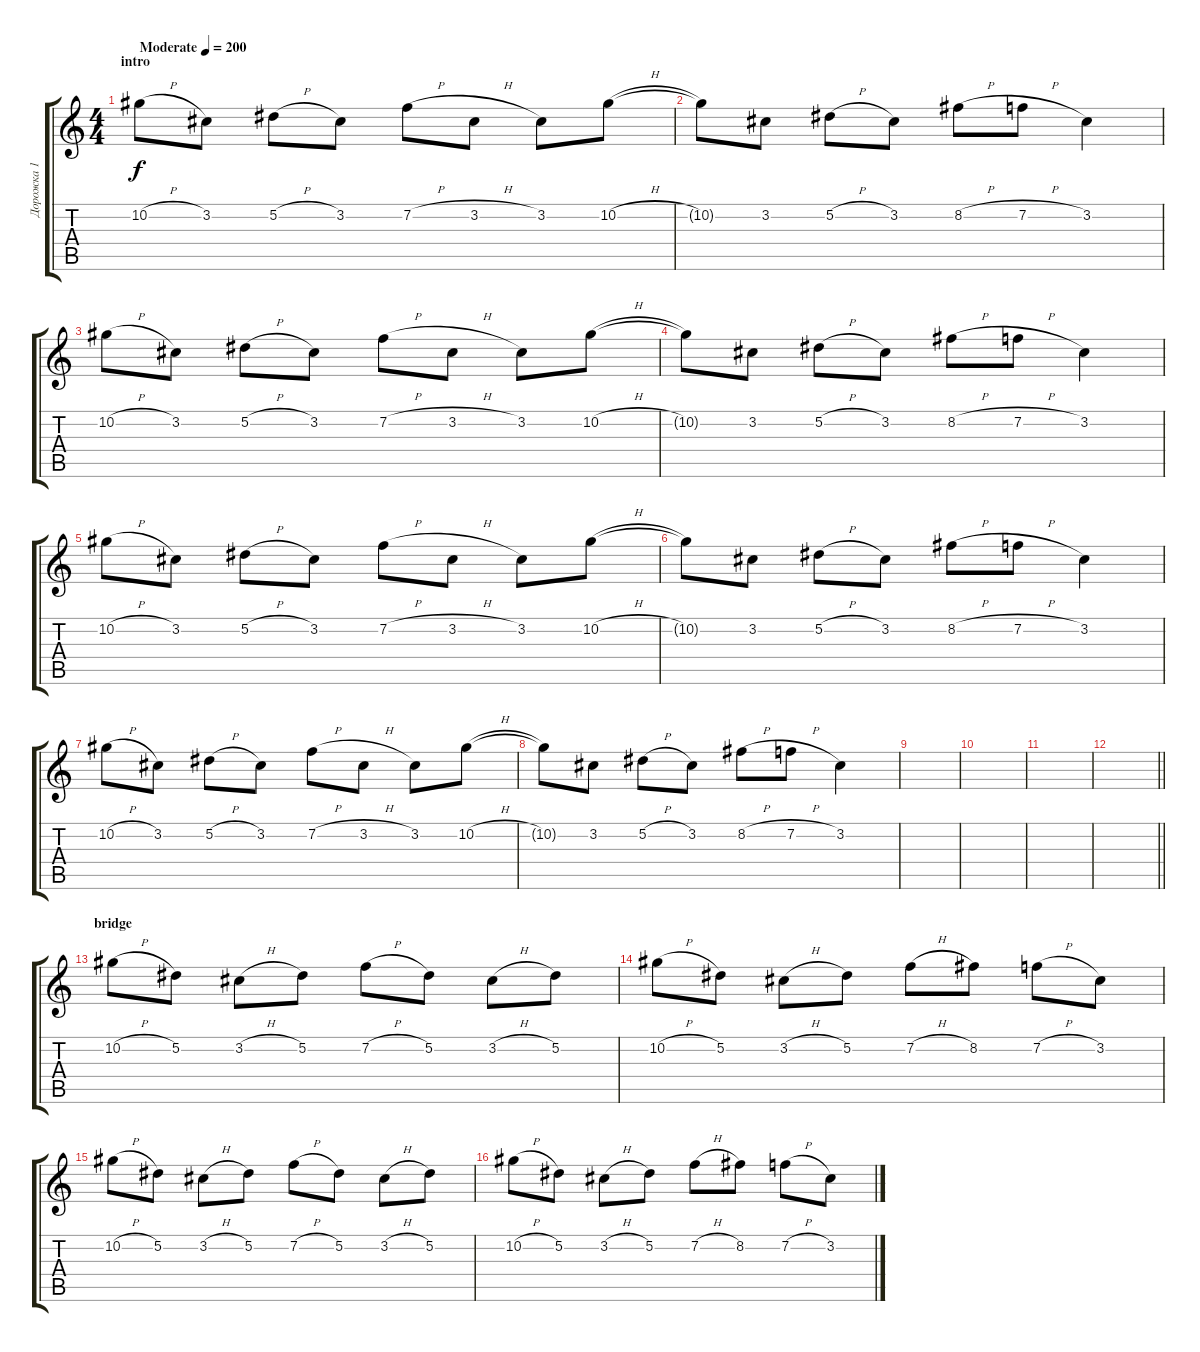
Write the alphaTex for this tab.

\track ("Дорожка 1" "Дорожка 1") {instrument distortionguitar}
\staff {score tabs}
\tuning (Eb4 Bb3 Gb3 Db3 Ab2 Db2) {hide}
\ts (4 4)
\section ("" "intro")
\tempo (200 "Moderate")
\clef g2
\ks c
10.2{h}.8{dy f instrument distortionguitar} 3.2.8 5.2{h}.8 3.2.8 7.2{h}.8 3.2{h}.8 3.2.8 10.2{h}.8 |
10.2{t}.8 3.2.8 5.2{h}.8 3.2.8 8.2{h}.8 7.2{h}.8 3.2.4 |
10.2{h}.8 3.2.8 5.2{h}.8 3.2.8 7.2{h}.8 3.2{h}.8 3.2.8 10.2{h}.8 |
10.2{t}.8 3.2.8 5.2{h}.8 3.2.8 8.2{h}.8 7.2{h}.8 3.2.4 |
10.2{h}.8 3.2.8 5.2{h}.8 3.2.8 7.2{h}.8 3.2{h}.8 3.2.8 10.2{h}.8 |
10.2{t}.8 3.2.8 5.2{h}.8 3.2.8 8.2{h}.8 7.2{h}.8 3.2.4 |
10.2{h}.8 3.2.8 5.2{h}.8 3.2.8 7.2{h}.8 3.2{h}.8 3.2.8 10.2{h}.8 |
10.2{t}.8 3.2.8 5.2{h}.8 3.2.8 8.2{h}.8 7.2{h}.8 3.2.4 |
|
|
|
\barLineRight lightlight
|
\section ("" "bridge")
10.2{h}.8 5.2.8 3.2{h}.8 5.2.8 7.2{h}.8 5.2.8 3.2{h}.8 5.2.8 |
10.2{h}.8 5.2.8 3.2{h}.8 5.2.8 7.2{h}.8 8.2.8 7.2{h}.8 3.2.8 |
10.2{h}.8 5.2.8 3.2{h}.8 5.2.8 7.2{h}.8 5.2.8 3.2{h}.8 5.2.8 |
10.2{h}.8 5.2.8 3.2{h}.8 5.2.8 7.2{h}.8 8.2.8 7.2{h}.8 3.2.8
